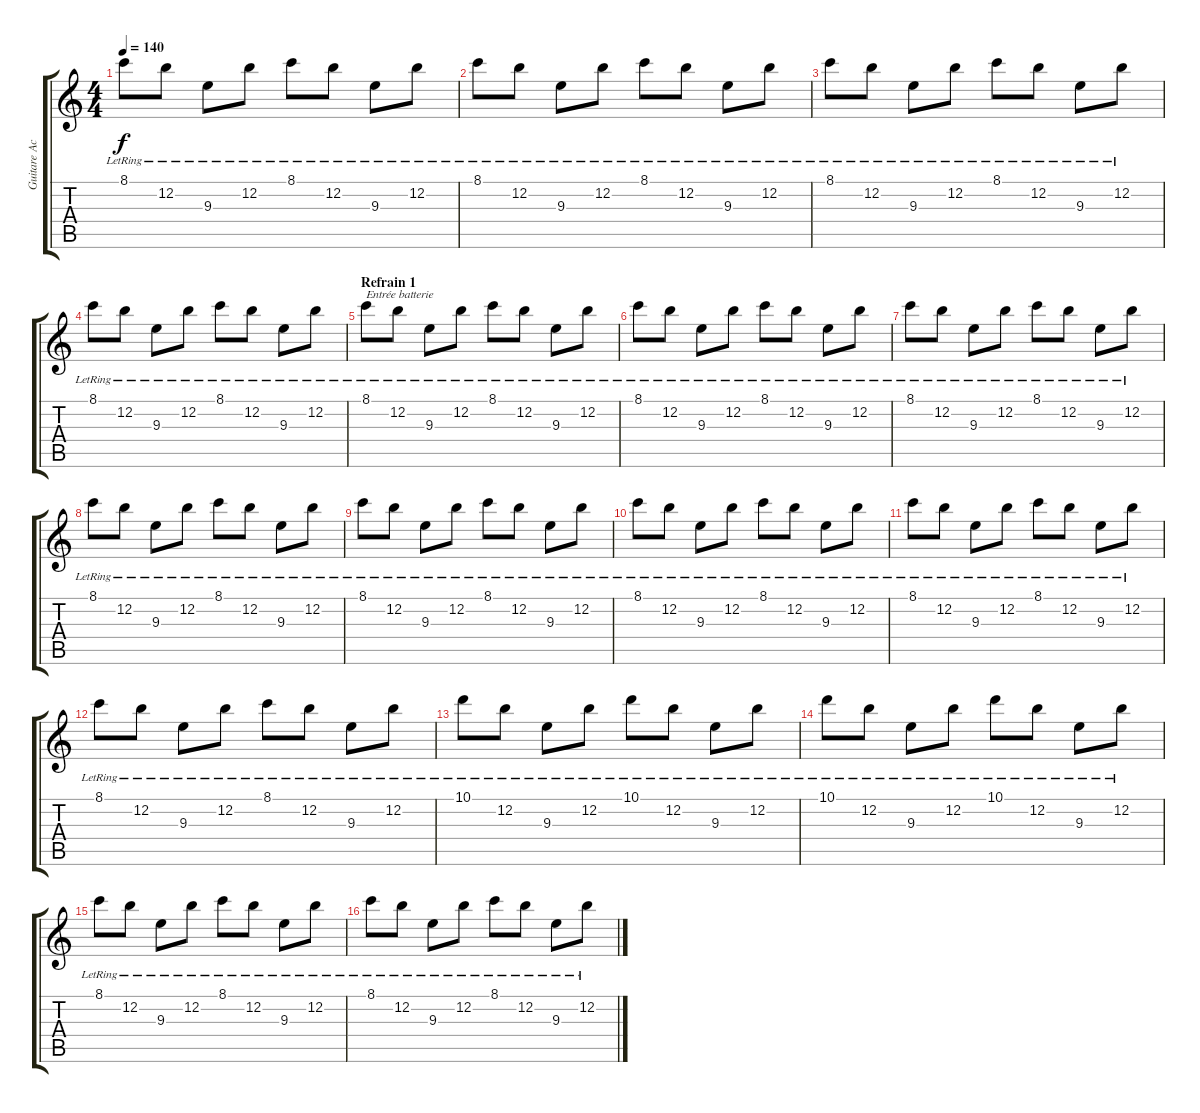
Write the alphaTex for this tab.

\track ("Guitare Acoustique " "Guitare Ac") {instrument acousticguitarsteel}
\staff {score tabs}
\tuning (E4 B3 G3 D3 A2 E2) {hide}
\ts (4 4)
\tempo 140
\clef g2
\ks c
8.1{lr}.8{dy f} 12.2{lr}.8 9.3{lr}.8 12.2{lr}.8 8.1{lr}.8 12.2{lr}.8 9.3{lr}.8 12.2{lr}.8 |
8.1{lr}.8 12.2{lr}.8 9.3{lr}.8 12.2{lr}.8 8.1{lr}.8 12.2{lr}.8 9.3{lr}.8 12.2{lr}.8 |
8.1{lr}.8 12.2{lr}.8 9.3{lr}.8 12.2{lr}.8 8.1{lr}.8 12.2{lr}.8 9.3{lr}.8 12.2{lr}.8 |
8.1{lr}.8 12.2{lr}.8 9.3{lr}.8 12.2{lr}.8 8.1{lr}.8 12.2{lr}.8 9.3{lr}.8 12.2{lr}.8 |
\section ("" "Refrain 1")
8.1{lr}.8{txt "Entrée batterie"} 12.2{lr}.8 9.3{lr}.8 12.2{lr}.8 8.1{lr}.8 12.2{lr}.8 9.3{lr}.8 12.2{lr}.8 |
8.1{lr}.8 12.2{lr}.8 9.3{lr}.8 12.2{lr}.8 8.1{lr}.8 12.2{lr}.8 9.3{lr}.8 12.2{lr}.8 |
8.1{lr}.8 12.2{lr}.8 9.3{lr}.8 12.2{lr}.8 8.1{lr}.8 12.2{lr}.8 9.3{lr}.8 12.2{lr}.8 |
8.1{lr}.8 12.2{lr}.8 9.3{lr}.8 12.2{lr}.8 8.1{lr}.8 12.2{lr}.8 9.3{lr}.8 12.2{lr}.8 |
8.1{lr}.8 12.2{lr}.8 9.3{lr}.8 12.2{lr}.8 8.1{lr}.8 12.2{lr}.8 9.3{lr}.8 12.2{lr}.8 |
8.1{lr}.8 12.2{lr}.8 9.3{lr}.8 12.2{lr}.8 8.1{lr}.8 12.2{lr}.8 9.3{lr}.8 12.2{lr}.8 |
8.1{lr}.8 12.2{lr}.8 9.3{lr}.8 12.2{lr}.8 8.1{lr}.8 12.2{lr}.8 9.3{lr}.8 12.2{lr}.8 |
8.1{lr}.8 12.2{lr}.8 9.3{lr}.8 12.2{lr}.8 8.1{lr}.8 12.2{lr}.8 9.3{lr}.8 12.2{lr}.8 |
10.1{lr}.8 12.2{lr}.8 9.3{lr}.8 12.2{lr}.8 10.1{lr}.8 12.2{lr}.8 9.3{lr}.8 12.2{lr}.8 |
10.1{lr}.8 12.2{lr}.8 9.3{lr}.8 12.2{lr}.8 10.1{lr}.8 12.2{lr}.8 9.3{lr}.8 12.2{lr}.8 |
8.1{lr}.8 12.2{lr}.8 9.3{lr}.8 12.2{lr}.8 8.1{lr}.8 12.2{lr}.8 9.3{lr}.8 12.2{lr}.8 |
8.1{lr}.8 12.2{lr}.8 9.3{lr}.8 12.2{lr}.8 8.1{lr}.8 12.2{lr}.8 9.3{lr}.8 12.2{lr}.8
